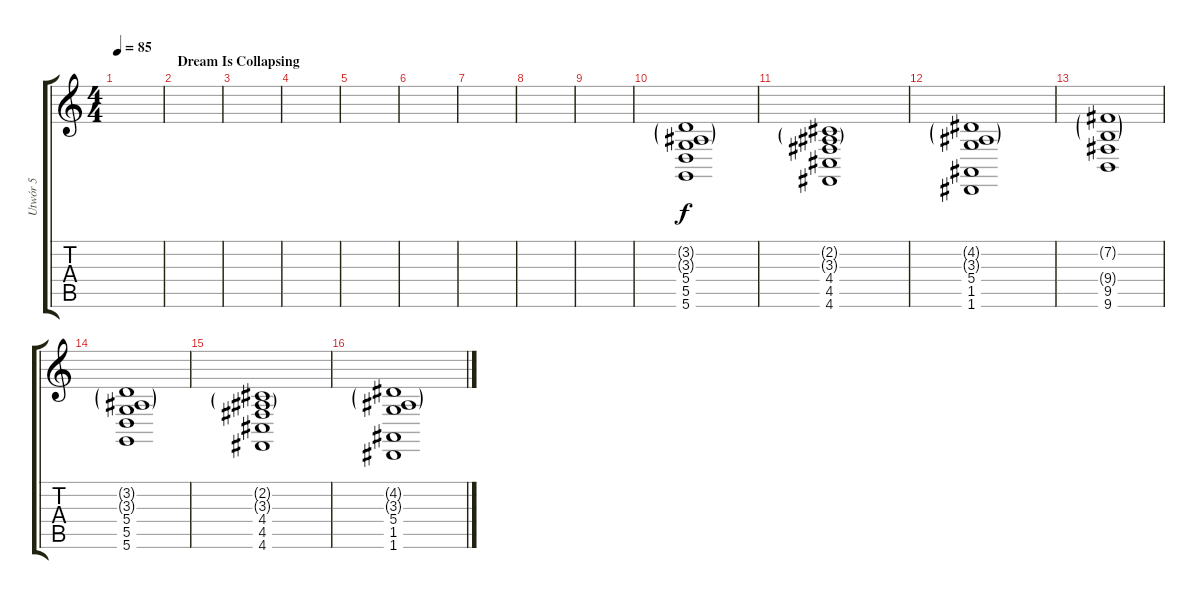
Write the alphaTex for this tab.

\track ("Utwór 5" "Utwór 5") {instrument lead2sawtooth}
\staff {score tabs}
\tuning (E4 B3 G3 D3 A2 D2) {hide}
\ts (4 4)
\tempo 85
\clef g2
\ks c
|
\section ("" "Dream Is Collapsing")
|
|
|
|
|
|
|
|
(3.2{g} 3.3{g} 5.4 5.5 5.6).1 |
(2.2{g} 3.3{g} 4.4 4.5 4.6).1 |
(4.2{g} 3.3{g} 5.4 1.5 1.6).1 |
(7.2{g} 9.4{g} 9.5 9.6).1 |
(3.2{g} 3.3{g} 5.4 5.5 5.6).1 |
(2.2{g} 3.3{g} 4.4 4.5 4.6).1 |
(4.2{g} 3.3{g} 5.4 1.5 1.6).1
